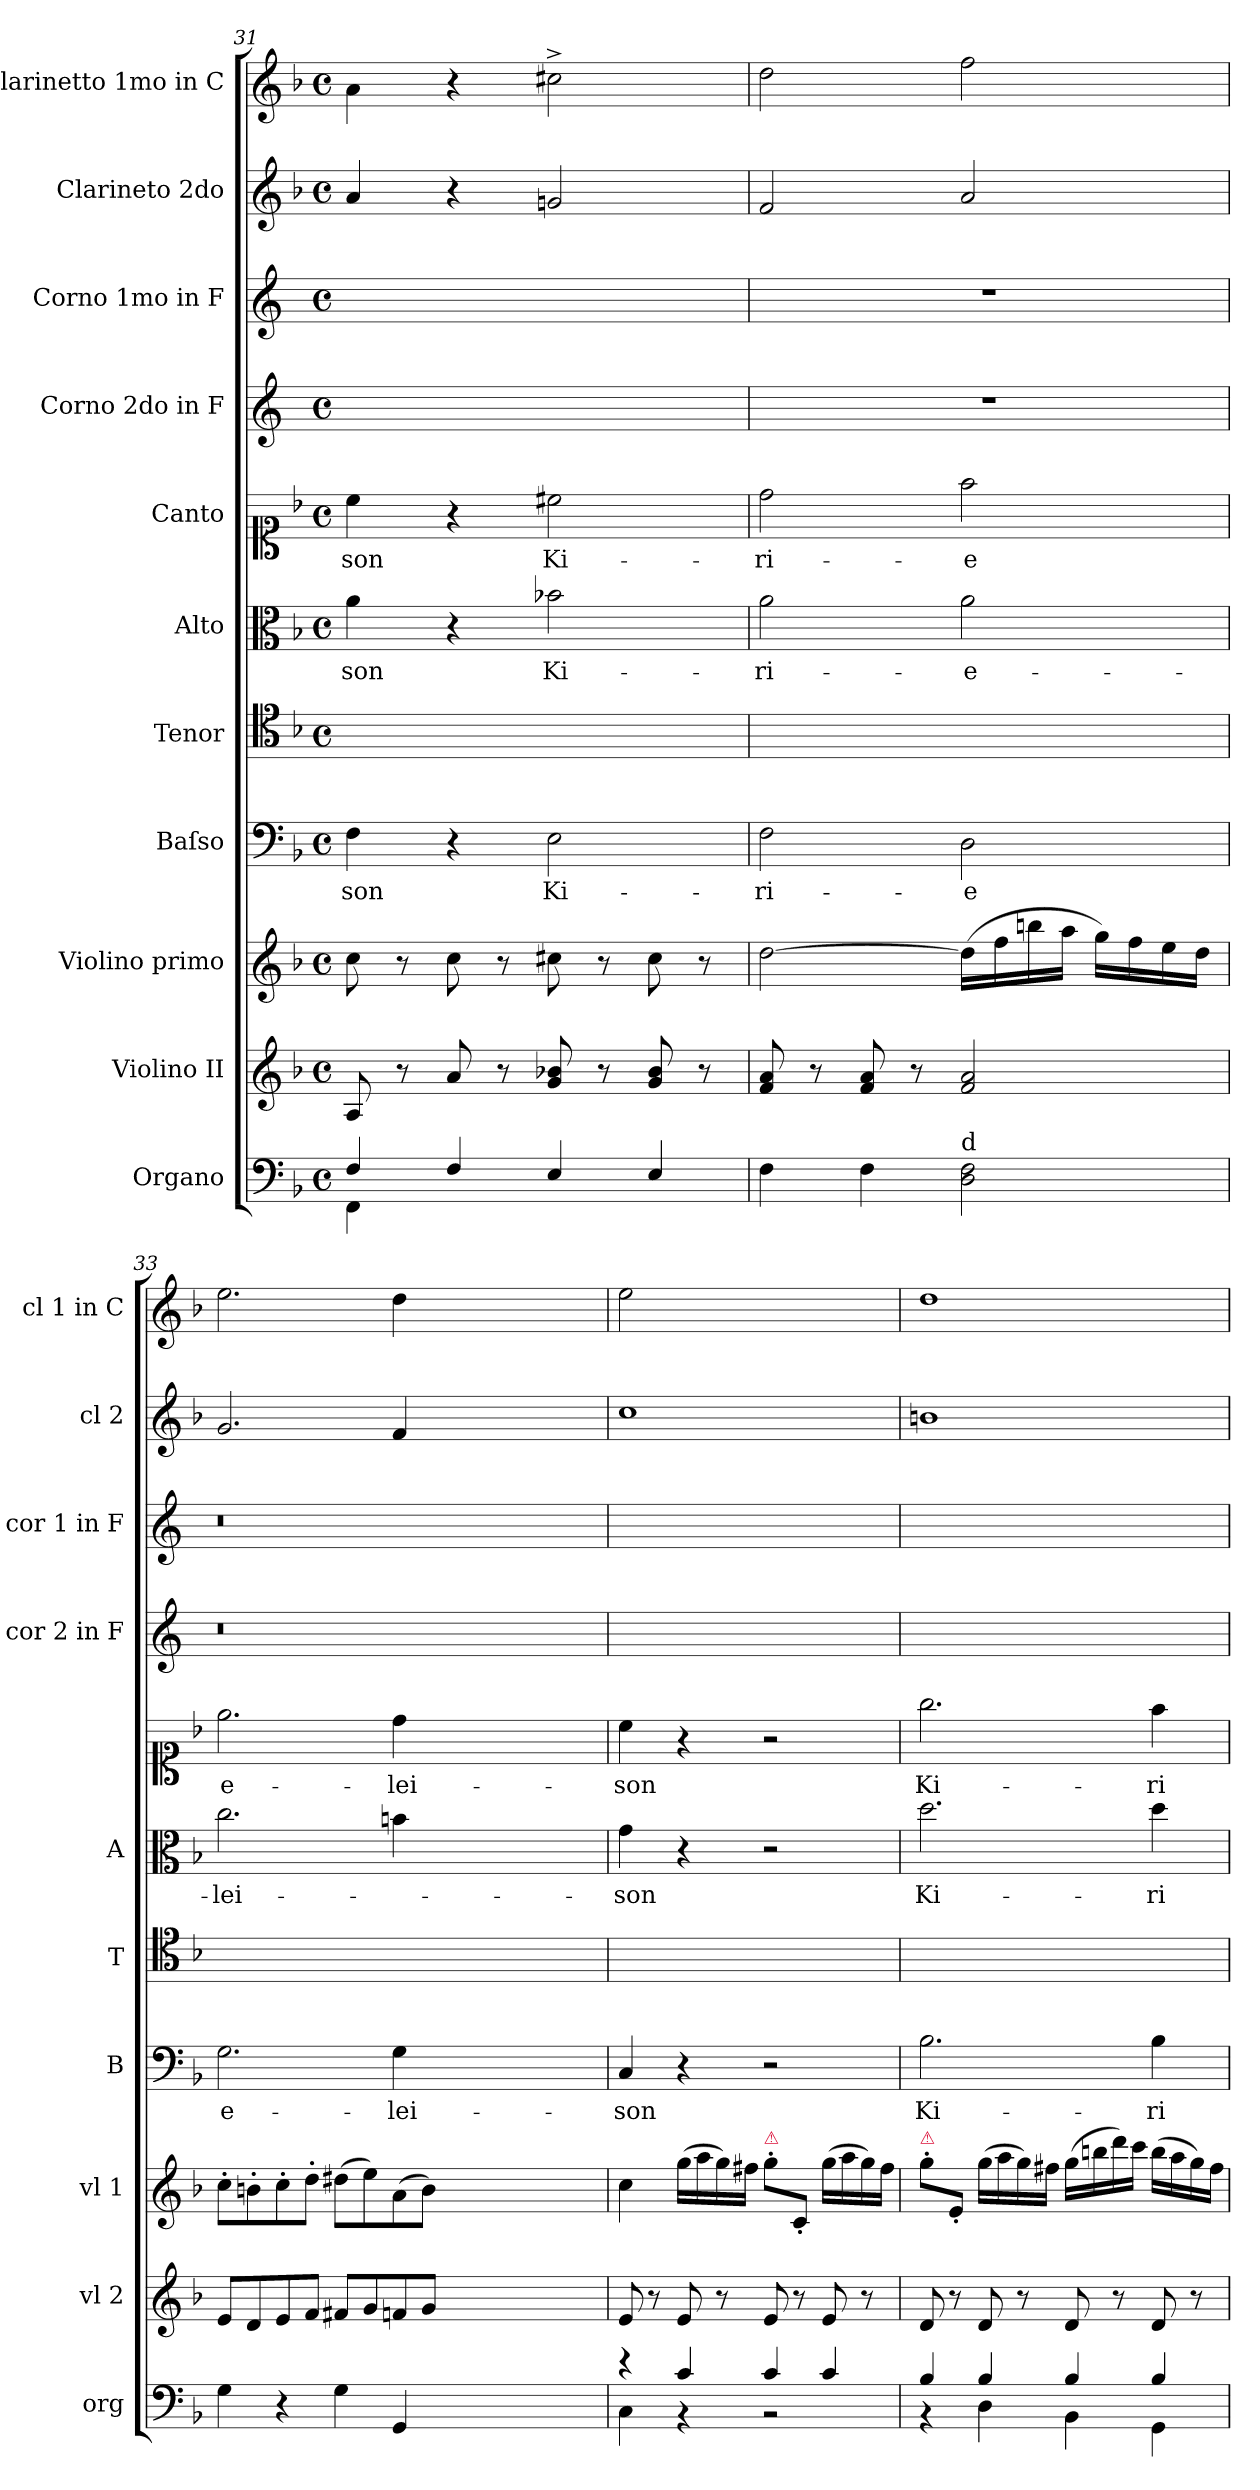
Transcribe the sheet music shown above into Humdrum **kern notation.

**kern	**kern	**kern	**kern	**text	**kern	**kern	**text	**kern	**text	**kern	**kern	**kern	**kern
*part11	*part10	*part9	*part8	*part8	*part7	*part6	*part6	*part5	*part5	*part4	*part3	*part2	*part1
*staff11	*staff10	*staff9	*staff8	*staff8	*staff7	*staff6	*staff6	*staff5	*staff5	*staff4	*staff3	*staff2	*staff1
*I"Organo	*I"Violino II	*I"Violino primo	*I"Baſso	*	*I"Tenor	*I"Alto	*	*I"Canto	*	*I"Corno 2do in F	*I"Corno 1mo in F	*I"Clarineto 2do	*I"Clarinetto 1mo in C
*I'org	*I'vl 2	*I'vl 1	*I'B	*	*I'T	*I'A	*	*	*	*I'cor 2 in F	*I'cor 1 in F	*I'cl 2	*I'cl 1 in C
*clefF4	*clefG2	*clefG2	*clefF4	*	*clefC4	*clefC3	*	*clefC1	*	*clefG2	*clefG2	*clefG2	*clefG2
*	*	*	*	*	*	*	*	*	*	*ITrd4c7	*ITrd4c7	*	*
*k[b-]	*k[b-]	*k[b-]	*k[b-]	*	*k[b-]	*k[b-]	*	*k[b-]	*	*k[b-]	*k[b-]	*k[b-]	*k[b-]
*M4/4	*M4/4	*M4/4	*M4/4	*	*M4/4	*M4/4	*	*M4/4	*	*M4/4	*M4/4	*M4/4	*M4/4
*met(c)	*met(c)	*met(c)	*met(c)	*	*met(c)	*met(c)	*	*met(c)	*	*met(c)	*met(c)	*met(c)	*met(c)
=31	=31	=31	=31	=31	=31	=31	=31	=31	=31	=31	=31	=31	=31
*^	*	*	*	*	*	*	*	*	*	*	*	*	*
4F/	4FF\	8A/	8cc\	4F\	-son	1ryy	4a\	-son	4cc\	-son	1ryy	1ryy	4a/	4a\
.	.	8r	8r	.	.	.	.	.	.	.	.	.	.	.
4F/	4ryy	8a/	8cc\	4r	.	.	4r	.	4r	.	.	.	4r	4r
.	.	8r	8r	.	.	.	.	.	.	.	.	.	.	.
4E/	2ryy	8g/ 8b-X/	8cc#X\	2E\	Ki-	.	2b-X\	Ki-	2cc#X\	Ki-	.	.	2gn/	2cc#X^<\
.	.	8r	8r	.	.	.	.	.	.	.	.	.	.	.
4E/	.	8g/ 8b-/	8cc#\	.	.	.	.	.	.	.	.	.	.	.
.	.	8r	8r	.	.	.	.	.	.	.	.	.	.	.
*v	*v	*	*	*	*	*	*	*	*	*	*	*	*	*
=32	=32	=32	=32	=32	=32	=32	=32	=32	=32	=32	=32	=32	=32
4F\	8f/ 8a/	[2dd\	2F\	-ri-	1ryy	2a\	-ri-	2dd\	-ri-	1r	1r	2f/	2dd\
.	8r	.	.	.	.	.	.	.	.	.	.	.	.
4F\	8f/ 8a/	.	.	.	.	.	.	.	.	.	.	.	.
.	8r	.	.	.	.	.	.	.	.	.	.	.	.
!LO:TX:a:t=d	!	!	!	!	!	!	!	!	!	!	!	!	!
2D\ 2F\	2f/ 2a/	(16dd\LL]	2D\	-e	.	2a\	-e-	2ff\	-e	.	.	2a/	2ff\
.	.	16ff\	.	.	.	.	.	.	.	.	.	.	.
.	.	16bbn\	.	.	.	.	.	.	.	.	.	.	.
.	.	16aa\JJ	.	.	.	.	.	.	.	.	.	.	.
.	.	16gg\LL)	.	.	.	.	.	.	.	.	.	.	.
.	.	16ff\	.	.	.	.	.	.	.	.	.	.	.
.	.	16ee\	.	.	.	.	.	.	.	.	.	.	.
.	.	16dd\JJ	.	.	.	.	.	.	.	.	.	.	.
=33	=33	=33	=33	=33	=33	=33	=33	=33	=33	=33	=33	=33	=33
4G\	8e/L	8cc'\L	2.G\	e-	1ryy	2.cc\	-lei-	2.ee\	e-	0.r	0.r	2.g/	2.ee\
.	8d/	8bn'\	.	.	.	.	.	.	.	.	.	.	.
4r	8e/	8cc'\	.	.	.	.	.	.	.	.	.	.	.
.	8f/J	8dd'\J	.	.	.	.	.	.	.	.	.	.	.
4G\	8f#X/L	(8dd#X\L	.	.	.	.	.	.	.	.	.	.	.
.	8g/	8ee\)	.	.	.	.	.	.	.	.	.	.	.
4GG/	8fn/	(8a\	4G\	-lei-	.	4bn\	.	4dd\	-lei-	.	.	4f/	4dd\
.	8g/J	8b\J)	.	.	.	.	.	.	.	.	.	.	.
0ryy	0ryy	0ryy	0ryy	.	0ryy	0ryy	.	0ryy	.	.	.	0ryy	0ryy
=34	=34	=34	=34	=34	=34	=34	=34	=34	=34	=34	=34	=34	=34
*^	*	*	*	*	*	*	*	*	*	*	*	*	*
!	!	!	!	!	!	!	!	!	!	!	!	!	!	!LO:N:vis=2
4r	4C\	8e/	4cc\	4C/	-son	1ryy	4g\	-son	4cc\	-son	1ryy	1ryy	1cc	1ee
.	.	8r	.	.	.	.	.	.	.	.	.	.	.	.
4c/	4r	8e/	(16gg\LL	4r	.	.	4r	.	4r	.	.	.	.	.
.	.	.	16aa\	.	.	.	.	.	.	.	.	.	.	.
.	.	8r	16gg\)	.	.	.	.	.	.	.	.	.	.	.
.	.	.	16ff#X\JJ	.	.	.	.	.	.	.	.	.	.	.
!	!	!	!LO:TX:a:color=crimson:t=⚠	!	!	!	!	!	!	!	!	!	!	!
4c/	2r	8e/	8gg'\L	2r	.	.	2r	.	2r	.	.	.	.	.
.	.	8r	8c'/J	.	.	.	.	.	.	.	.	.	.	.
4c/	.	8e/	(16gg\LL	.	.	.	.	.	.	.	.	.	.	.
.	.	.	16aa\	.	.	.	.	.	.	.	.	.	.	.
.	.	8r	16gg\)	.	.	.	.	.	.	.	.	.	.	.
.	.	.	16ff#\JJ	.	.	.	.	.	.	.	.	.	.	.
=35	=35	=35	=35	=35	=35	=35	=35	=35	=35	=35	=35	=35	=35	=35
!	!	!	!LO:TX:a:color=crimson:t=⚠	!	!	!	!	!	!	!	!	!	!	!
4B-/	4r	8d/	8gg'\L	2.B-\	Ki-	1ryy	2.dd\	Ki-	2.gg\	Ki-	1ryy	1ryy	1bn	1dd
.	.	8r	8e'/J	.	.	.	.	.	.	.	.	.	.	.
4B-/	4D\	8d/	(16gg\LL	.	.	.	.	.	.	.	.	.	.	.
.	.	.	16aa\	.	.	.	.	.	.	.	.	.	.	.
.	.	8r	16gg\)	.	.	.	.	.	.	.	.	.	.	.
.	.	.	16ff#X\JJ	.	.	.	.	.	.	.	.	.	.	.
4B-/	4BB-\	8d/	(16gg\LL	.	.	.	.	.	.	.	.	.	.	.
.	.	.	16bbn\	.	.	.	.	.	.	.	.	.	.	.
.	.	8r	16ddd\)	.	.	.	.	.	.	.	.	.	.	.
.	.	.	16ccc\JJ	.	.	.	.	.	.	.	.	.	.	.
4B-/	4GG\	8d/	(16bb\LL	4B-\	-ri-	.	4dd\	-ri-	4ff\	-ri-	.	.	.	.
.	.	.	16aa\	.	.	.	.	.	.	.	.	.	.	.
.	.	8r	16gg\)	.	.	.	.	.	.	.	.	.	.	.
.	.	.	16ff#\JJ	.	.	.	.	.	.	.	.	.	.	.
*v	*v	*	*	*	*	*	*	*	*	*	*	*	*	*
=	=	=	=	=	=	=	=	=	=	=	=	=	=
*-	*-	*-	*-	*-	*-	*-	*-	*-	*-	*-	*-	*-	*-
